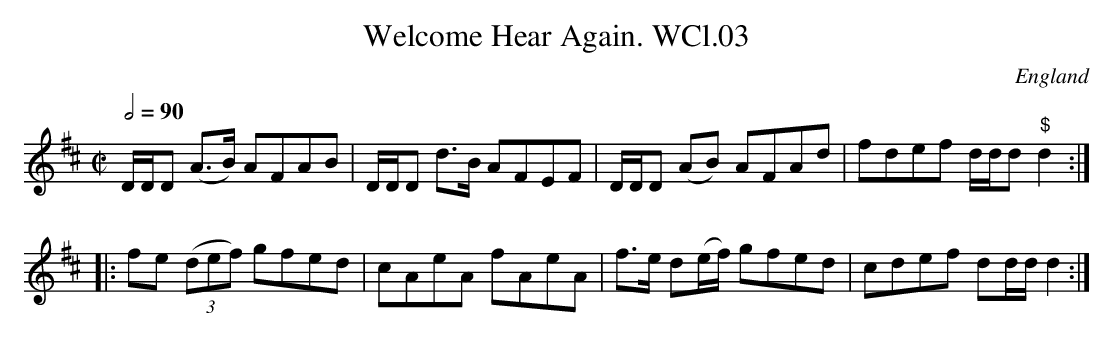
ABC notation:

X:1
T:Welcome Hear Again. WCl.03
M:C|
L:1/8
Q:1/2=90
O:England
K:D major
D/2D/2D (A>B) AFAB|D/2D/2D d>B AFEF|\
D/2D/2D (AB) AFAd|fdef d/2d/2d "$"d2:|!
|:fe ((3def) gfed|cAeA fAeA|\
f>e d(e/2f/2) gfed|cdef dd/2d/2 d2:|
